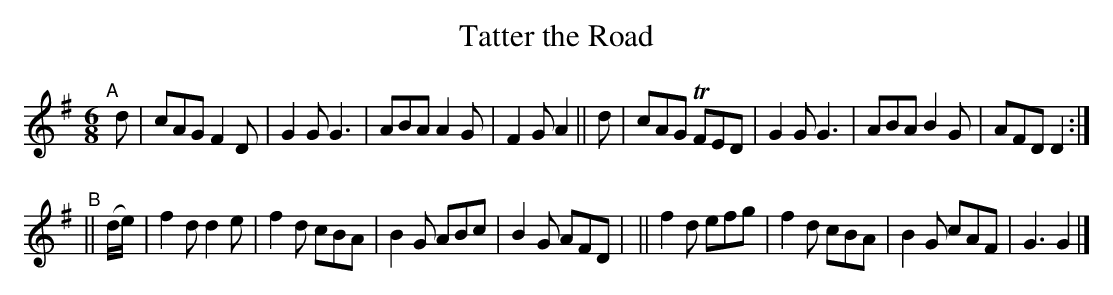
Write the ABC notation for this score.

X:1
T: Tatter the Road
M: 6/8
L: 1/8
K: G
"^A"\
[|]d | cAG  F2D | G2G G3 | ABA A2G | F2G A2 \
|| d | cAG TFED | G2G G3 | ABA B2G | AFD D2 :|
"^B" || (d/e/) \
| f2d d2e | f2d cBA | B2G ABc | B2G AFD |\
|| f2d efg | f2d cBA | B2G cAF | G3  G2 |]
